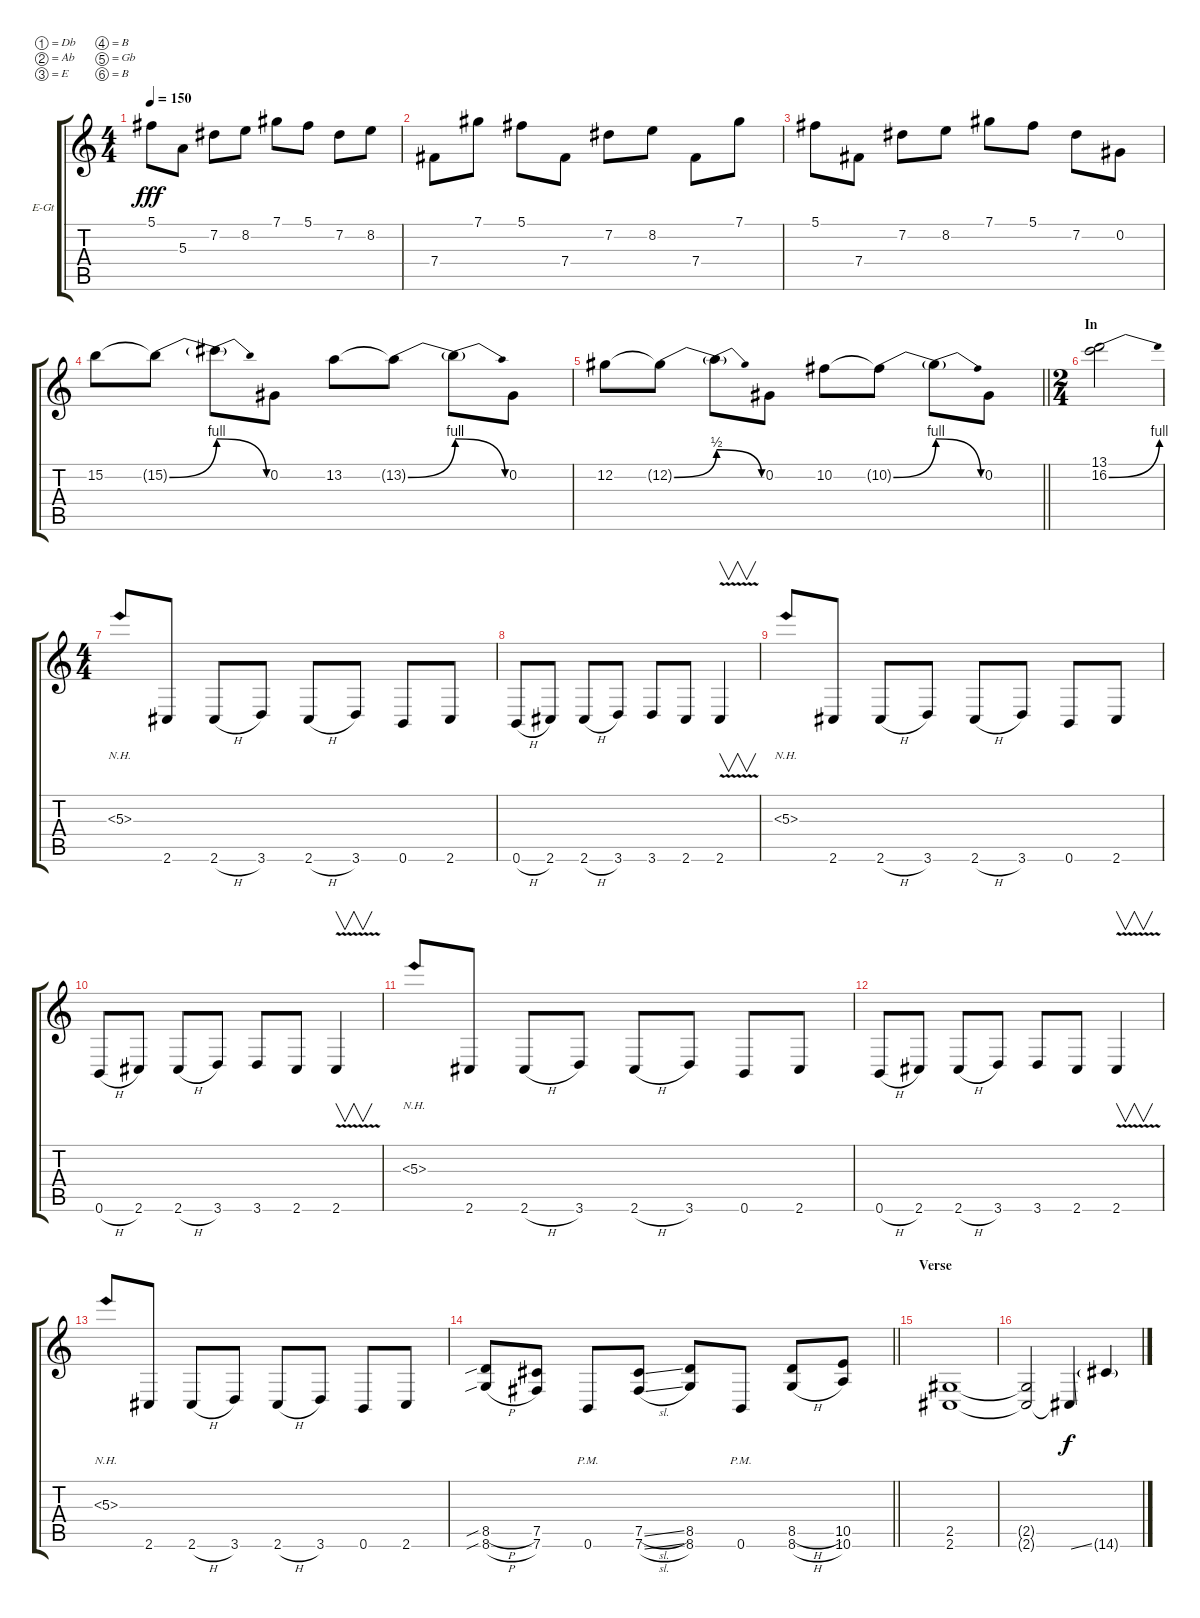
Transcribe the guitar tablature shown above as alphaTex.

\bracketExtendMode groupsimilarinstruments
\firstSystemTrackNameOrientation horizontal
\otherSystemsTrackNameOrientation horizontal
\track ("Robb Flynn (Distorted)" "E-Gt") {instrument distortionguitar}
\staff {score tabs}
\tuning (Db4 Ab3 E3 B2 Gb2 B1)
\ts (4 4)
\tempo 150
\clef g2
\ks c
5.1.8{dy fff} 5.3.8 7.2.8 8.2.8 7.1.8 5.1.8 7.2.8 8.2.8 |
7.4.8 7.1.8 5.1.8 7.4.8 7.2.8 8.2.8 7.4.8 7.1.8 |
5.1.8 7.4.8 7.2.8 8.2.8 7.1.8 5.1.8 7.2.8 0.2.8 |
15.2.8 15.2{be (bend 0 0 60 4) t}.8 15.2{be (release 0 4 60 0) t}.8 0.2.8 13.2.8 13.2{be (bend 0 0 60 4) t}.8 13.2{be (release 0 4 60 0) t}.8 0.2.8 |
\barLineRight lightlight
12.2.8 12.2{be (bend 0 0 60 2) t}.8 12.2{be (release 0 2 60 0) t}.8 0.2.8 10.2.8 10.2{be (bend 0 0 60 4) t}.8 10.2{be (release 0 4 60 0) t}.8 0.2.8 |
\ts (2 4)
\section ("" "In")
(13.1 16.2{be (bend 0 0 60 4)}).2 |
\ts (4 4)
5.3{nh}.8 2.6.8 2.6{h}.8 3.6.8 2.6{h}.8 3.6.8 0.6.8 2.6.8 |
0.6{h}.8 2.6.8 2.6{h}.8 3.6.8 3.6.8 2.6.8 2.6{v}.4{v} |
5.3{nh}.8 2.6.8 2.6{h}.8 3.6.8 2.6{h}.8 3.6.8 0.6.8 2.6.8 |
0.6{h}.8 2.6.8 2.6{h}.8 3.6.8 3.6.8 2.6.8 2.6{v}.4{v} |
5.3{nh}.8 2.6.8 2.6{h}.8 3.6.8 2.6{h}.8 3.6.8 0.6.8 2.6.8 |
0.6{h}.8 2.6.8 2.6{h}.8 3.6.8 3.6.8 2.6.8 2.6{v}.4{v} |
5.3{nh}.8 2.6.8 2.6{h}.8 3.6.8 2.6{h}.8 3.6.8 0.6.8 2.6.8 |
\barLineRight lightlight
(8.5{sib h} 8.6{sib h}).8 (7.5 7.6).8 0.6{pm}.8 (7.5{sl} 7.6{sl}).8 (8.5 8.6).8 0.6{pm}.8 (8.5{h} 8.6{h}).8 (10.5 10.6).8 |
\section ("" "Verse")
(2.5 2.6).1 |
(2.5{t} 2.6{t}).2 2.6{ss t}.4{dy f} 14.6{ss g}.4
